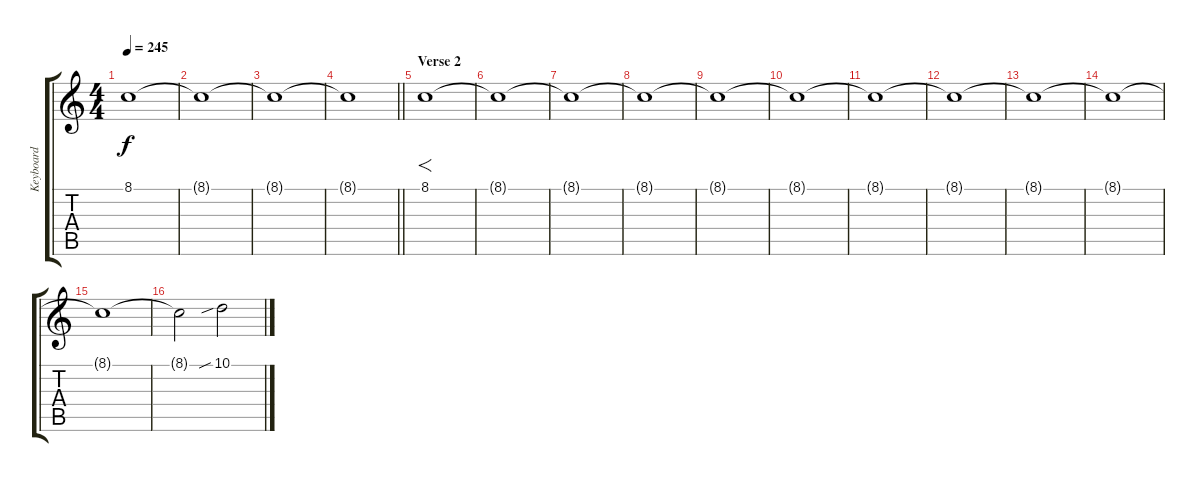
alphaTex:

\track ("Keyboard" "Keyboard") {instrument lead6voice}
\staff {score tabs}
\tuning (E4 B3 G3 D3 A2 E2) {hide}
\ts (4 4)
\tempo 245
\clef g2
\ks c
8.1{t}.1{dy f} |
8.1{t}.1 |
8.1{t}.1 |
\barLineRight lightlight
8.1{t}.1 |
\section ("" "Verse 2")
8.1.1{f} |
8.1{t}.1 |
8.1{t}.1 |
8.1{t}.1 |
8.1{t}.1 |
8.1{t}.1 |
8.1{t}.1 |
8.1{t}.1 |
8.1{t}.1 |
8.1{t}.1 |
8.1{t}.1 |
8.1{t}.2 10.1{sib}.2
